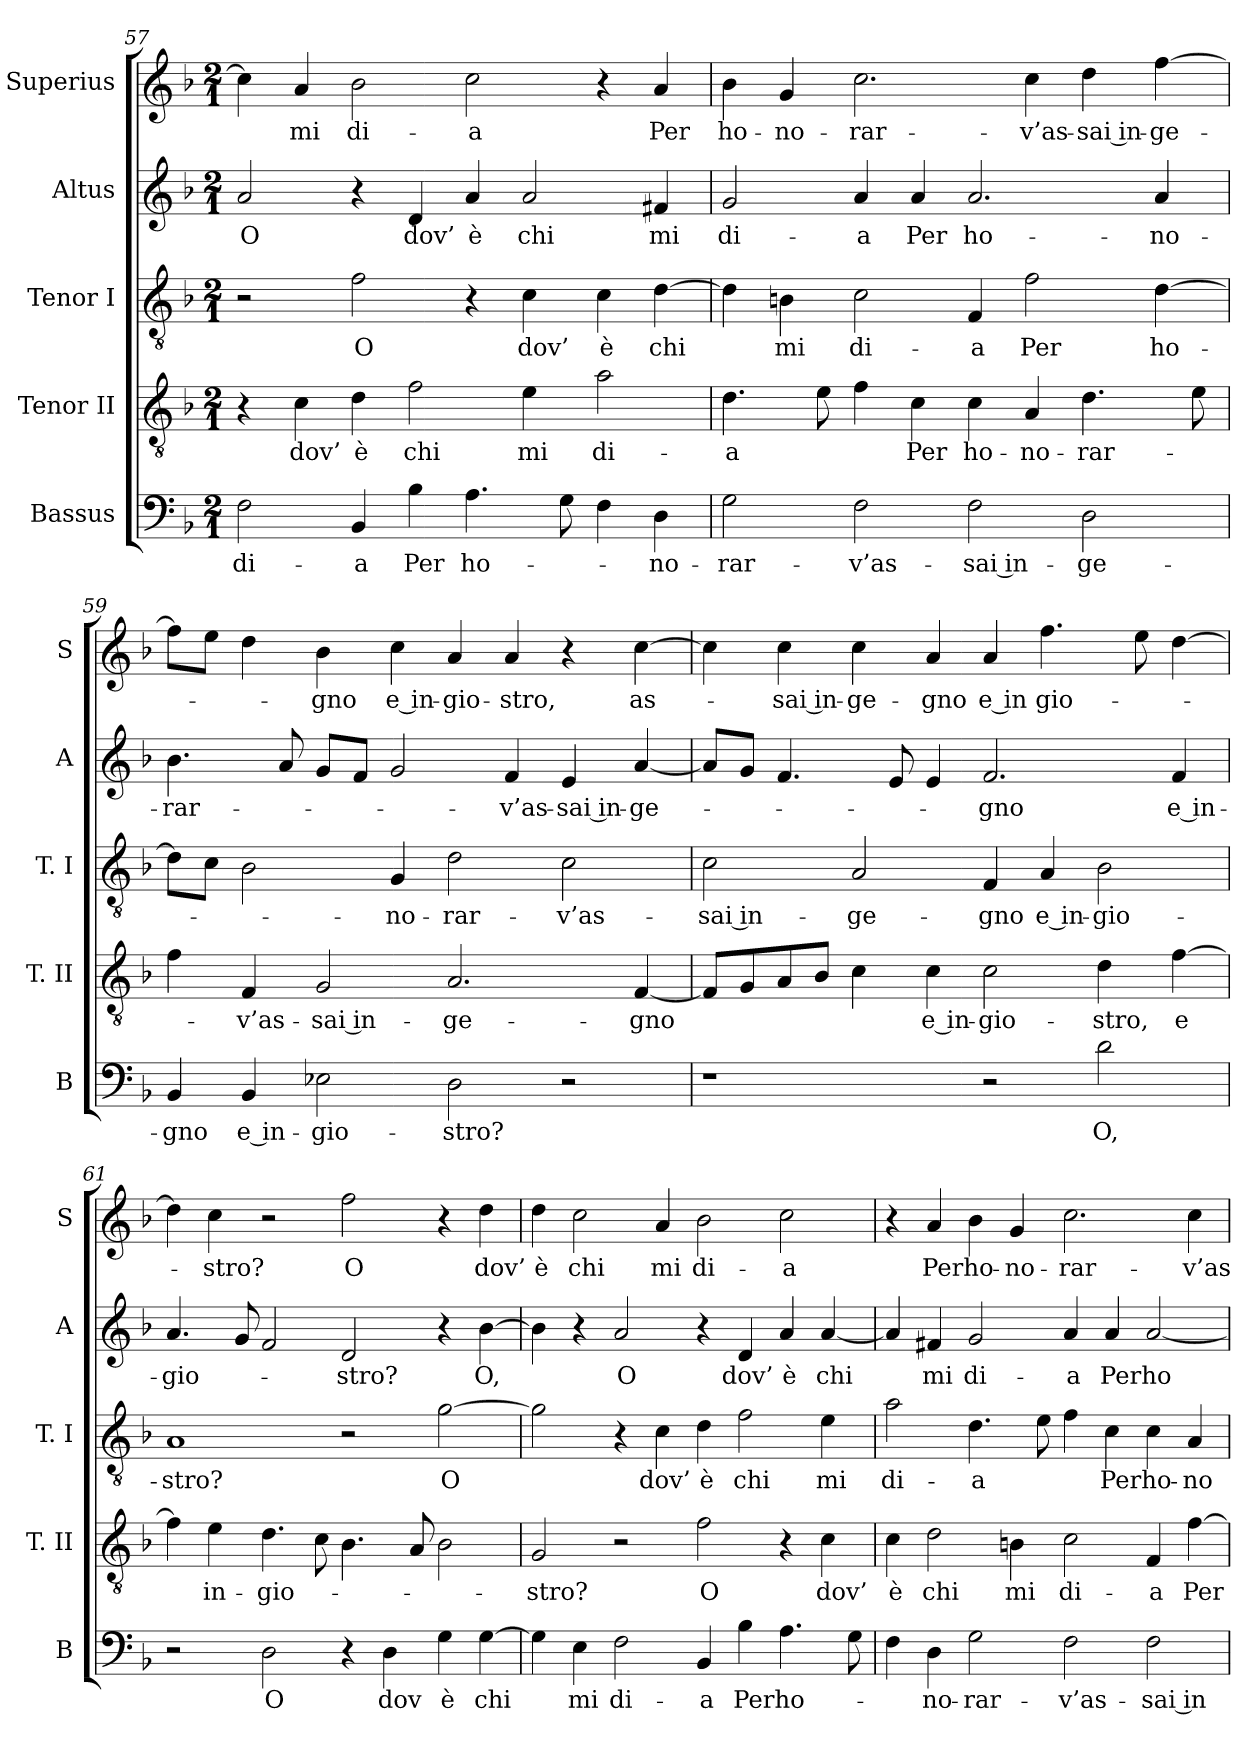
**kern	**text	**kern	**text	**kern	**text	**kern	**text	**kern	**text
*part5	*part5	*part4	*part4	*part3	*part3	*part2	*part2	*part1	*part1
*staff5	*staff5	*staff4	*staff4	*staff3	*staff3	*staff2	*staff2	*staff1	*staff1
*I"Bassus	*	*I"Tenor II	*	*I"Tenor I	*	*I"Altus	*	*I"Superius	*
*I'B	*	*I'T. II	*	*I'T. I	*	*I'A	*	*I'S	*
*clefF4	*	*clefGv2	*	*clefGv2	*	*clefG2	*	*clefG2	*
*k[b-]	*	*k[b-]	*	*k[b-]	*	*k[b-]	*	*k[b-]	*
*F:	*	*F:	*	*F:	*	*F:	*	*F:	*
*M2/1	*	*M2/1	*	*M2/1	*	*M2/1	*	*M2/1	*
=57	=57	=57	=57	=57	=57	=57	=57	=57	=57
2F	di-	4r	.	2r	.	2a	O	4cc]	.
.	.	4c	dov’	.	.	.	.	4a	mi
4BB-	-a	4d	è	2f	O	4r	.	2b-	di-
4B-	Per	2f	chi	.	.	4d	dov’	.	.
4.A	ho-	.	.	4r	.	4a	è	2cc	-a
.	.	4e	mi	4c	dov’	2a	chi	.	.
8G	.	.	.	.	.	.	.	.	.
4F	.	2a	di-	4c	è	.	.	4r	.
4D	-no-	.	.	[4d	chi	4f#X	mi	4a	Per
=58	=58	=58	=58	=58	=58	=58	=58	=58	=58
2G	-rar-	4.d	-a	4d]	.	2g	di-	4b-	ho-
.	.	.	.	4Bn	mi	.	.	4g	-no-
.	.	8e	.	.	.	.	.	.	.
2F	-v’as-	4f	.	2c	di-	4a	-a	2.cc	-rar-
.	.	4c	Per	.	.	4a	Per	.	.
2F	-sai in-	4c	ho-	4F	-a	2.a	ho-	.	.
.	.	4A	-no-	2f	Per	.	.	4cc	-v’as-
2D	-ge-	4.d	-rar-	.	.	.	.	4dd	-sai in-
.	.	.	.	[4d	ho-	4a	-no-	[4ff	-ge-
.	.	8e	.	.	.	.	.	.	.
=59	=59	=59	=59	=59	=59	=59	=59	=59	=59
4BB-	-gno	4f	.	8dL]	.	4.b-	-rar-	8ffL]	.
.	.	.	.	8cJ	.	.	.	8eeJ	.
4BB-	e in-	4F	-v’as-	2B-	.	.	.	4dd	.
.	.	.	.	.	.	8a	.	.	.
2E-X	-gio-	2G	-sai in-	.	.	8gL	.	4b-	-gno
.	.	.	.	.	.	8fJ	.	.	.
.	.	.	.	4G	-no-	2g	.	4cc	e in-
2D	-stro?	2.A	-ge-	2d	-rar-	.	.	4a	-gio-
.	.	.	.	.	.	4f	-v’as-	4a	-stro,
2r	.	.	.	2c	-v’as-	4e	-sai in-	4r	.
.	.	[4F	-gno	.	.	[4a	-ge-	[4cc	as-
=60	=60	=60	=60	=60	=60	=60	=60	=60	=60
1r	.	8FL]	.	2c	-sai in-	8aL]	.	4cc]	.
.	.	8G	.	.	.	8gJ	.	.	.
.	.	8A	.	.	.	4.f	.	4cc	-sai in-
.	.	8B-J	.	.	.	.	.	.	.
.	.	4c	.	2A	-ge-	.	.	4cc	-ge-
.	.	.	.	.	.	8e	.	.	.
.	.	4c	e in-	.	.	4e	.	4a	-gno
2r	.	2c	-gio-	4F	-gno	2.f	-gno	4a	e in
.	.	.	.	4A	e in-	.	.	4.ff	gio-
2d	O,	4d	-stro,	2B-	-gio-	.	.	.	.
.	.	.	.	.	.	.	.	8ee	.
.	.	[4f	e	.	.	4f	e in-	[4dd	.
=61	=61	=61	=61	=61	=61	=61	=61	=61	=61
2r	.	4f]	.	1A	-stro?	4.a	-gio-	4dd]	.
.	.	4e	in-	.	.	.	.	4cc	-stro?
.	.	.	.	.	.	8g	.	.	.
2D	O	4.d	-gio-	.	.	2f	.	2r	.
.	.	8c	.	.	.	.	.	.	.
4r	.	4.B-	.	2r	.	2d	-stro?	2ff	O
4D	dov	.	.	.	.	.	.	.	.
.	.	8A	.	.	.	.	.	.	.
4G	è	2B-	.	[2g	O	4r	.	4r	.
[4G	chi	.	.	.	.	[4b-	O,	4dd	dov’
=62	=62	=62	=62	=62	=62	=62	=62	=62	=62
4G]	.	2G	-stro?	2g]	.	4b-]	.	4dd	è
4E	mi	.	.	.	.	4r	.	2cc	chi
2F	di-	2r	.	4r	.	2a	O	.	.
.	.	.	.	4c	dov’	.	.	4a	mi
4BB-	-a	2f	O	4d	è	4r	.	2b-	di-
4B-	Per	.	.	2f	chi	4d	dov’	.	.
4.A	ho-	4r	.	.	.	4a	è	2cc	-a
.	.	4c	dov’	4e	mi	[4a	chi	.	.
8G	.	.	.	.	.	.	.	.	.
=63	=63	=63	=63	=63	=63	=63	=63	=63	=63
4F	.	4c	è	2a	di-	4a]	.	4r	.
4D	-no-	2d	chi	.	.	4f#X	mi	4a	Per
2G	-rar-	.	.	4.d	-a	2g	di-	4b-	ho-
.	.	4Bn	mi	.	.	.	.	4g	-no-
.	.	.	.	8e	.	.	.	.	.
2F	-v’as-	2c	di-	4f	.	4a	-a	2.cc	-rar-
.	.	.	.	4c	Per	4a	Per	.	.
2F	-sai in-	4F	-a	4c	ho-	[2a	ho-	.	.
.	.	[4f	Per	4A	-no-	.	.	4cc	-v’as-
=	=	=	=	=	=	=	=	=	=
*-	*-	*-	*-	*-	*-	*-	*-	*-	*-
